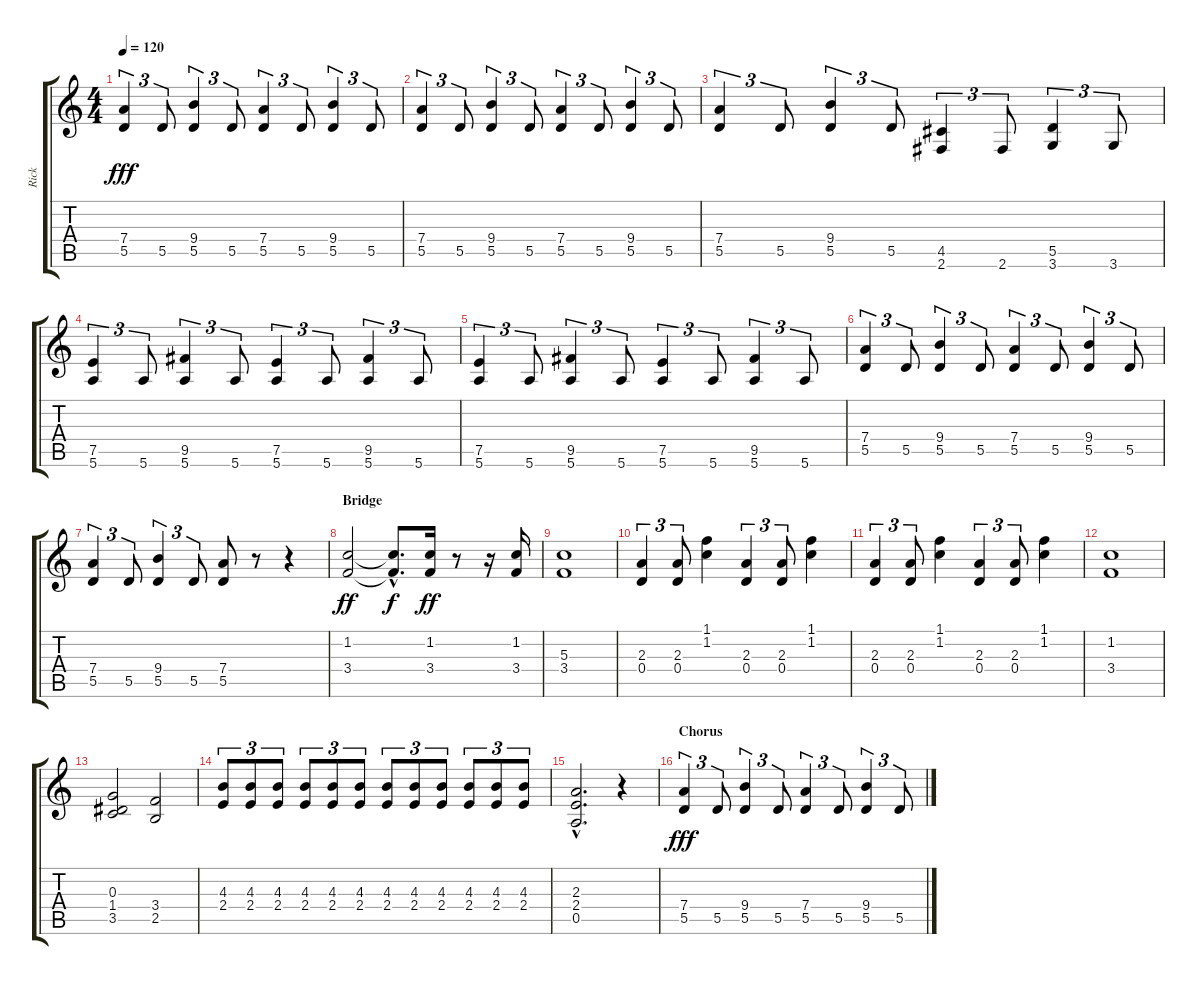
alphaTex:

\track ("Rick" "Rick") {instrument overdrivenguitar}
\staff {score tabs}
\tuning (E4 B3 G3 D3 A2 E2) {hide}
\ts (4 4)
\tempo 120
\clef g2
\ks c
(7.4 5.5).4{tu (3 2) dy fff} 5.5.8{tu (3 2)} (9.4 5.5).4{tu (3 2)} 5.5.8{tu (3 2)} (7.4 5.5).4{tu (3 2)} 5.5.8{tu (3 2)} (9.4 5.5).4{tu (3 2)} 5.5.8{tu (3 2)} |
(7.4 5.5).4{tu (3 2)} 5.5.8{tu (3 2)} (9.4 5.5).4{tu (3 2)} 5.5.8{tu (3 2)} (7.4 5.5).4{tu (3 2)} 5.5.8{tu (3 2)} (9.4 5.5).4{tu (3 2)} 5.5.8{tu (3 2)} |
(7.4 5.5).4{tu (3 2)} 5.5.8{tu (3 2)} (9.4 5.5).4{tu (3 2)} 5.5.8{tu (3 2)} (4.5 2.6).4{tu (3 2)} 2.6.8{tu (3 2)} (5.5 3.6).4{tu (3 2)} 3.6.8{tu (3 2)} |
(7.5 5.6).4{tu (3 2)} 5.6.8{tu (3 2)} (9.5 5.6).4{tu (3 2)} 5.6.8{tu (3 2)} (7.5 5.6).4{tu (3 2)} 5.6.8{tu (3 2)} (9.5 5.6).4{tu (3 2)} 5.6.8{tu (3 2)} |
(7.5 5.6).4{tu (3 2)} 5.6.8{tu (3 2)} (9.5 5.6).4{tu (3 2)} 5.6.8{tu (3 2)} (7.5 5.6).4{tu (3 2)} 5.6.8{tu (3 2)} (9.5 5.6).4{tu (3 2)} 5.6.8{tu (3 2)} |
(7.4 5.5).4{tu (3 2)} 5.5.8{tu (3 2)} (9.4 5.5).4{tu (3 2)} 5.5.8{tu (3 2)} (7.4 5.5).4{tu (3 2)} 5.5.8{tu (3 2)} (9.4 5.5).4{tu (3 2)} 5.5.8{tu (3 2)} |
(7.4 5.5).4{tu (3 2)} 5.5.8{tu (3 2)} (9.4 5.5).4{tu (3 2)} 5.5.8{tu (3 2)} (7.4 5.5).8 r.8 r.4 |
\section ("" "Bridge")
(1.2 3.4).2{dy ff} (1.2{hac t} 3.4{hac t}).8{d dy f} (1.2 3.4).16{dy ff} r.8 r.16 (1.2 3.4).16 |
(5.3 3.4).1 |
(2.3 0.4).4{tu (3 2) volume 13} (2.3 0.4).8{tu (3 2)} (1.1 1.2).4 (2.3 0.4).4{tu (3 2)} (2.3 0.4).8{tu (3 2)} (1.1 1.2).4 |
(2.3 0.4).4{tu (3 2)} (2.3 0.4).8{tu (3 2)} (1.1 1.2).4 (2.3 0.4).4{tu (3 2)} (2.3 0.4).8{tu (3 2)} (1.1 1.2).4 |
(1.2 3.4).1{volume 10} |
(0.3 1.4 3.5).2 (3.4 2.5).2 |
(4.3 2.4).8{tu (3 2) volume 14} (4.3 2.4).8{tu (3 2)} (4.3 2.4).8{tu (3 2)} (4.3 2.4).8{tu (3 2)} (4.3 2.4).8{tu (3 2)} (4.3 2.4).8{tu (3 2)} (4.3 2.4).8{tu (3 2)} (4.3 2.4).8{tu (3 2)} (4.3 2.4).8{tu (3 2)} (4.3 2.4).8{tu (3 2)} (4.3 2.4).8{tu (3 2)} (4.3 2.4).8{tu (3 2)} |
(2.3{hac} 2.4{hac} 0.5{hac}).2{d} r.4 |
\section ("" "Chorus")
(7.4 5.5).4{tu (3 2) dy fff volume 11} 5.5.8{tu (3 2)} (9.4 5.5).4{tu (3 2)} 5.5.8{tu (3 2)} (7.4 5.5).4{tu (3 2)} 5.5.8{tu (3 2)} (9.4 5.5).4{tu (3 2)} 5.5.8{tu (3 2)}
